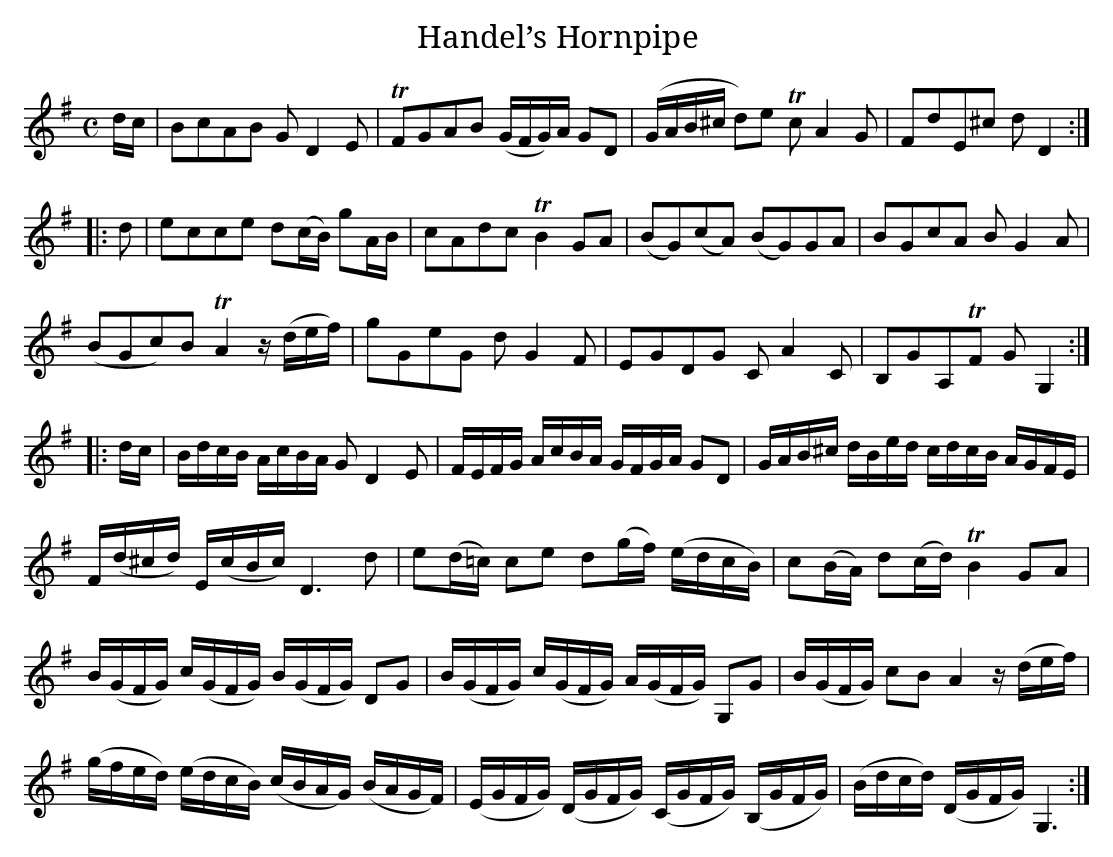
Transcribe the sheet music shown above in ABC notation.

X:1
T:Handel’s Hornpipe
M:C
L:1/8
K:G
d/c/|BcAB G D2E|TFGAB (G/F/G/)A/ GD|(G/A/B/^c/ d)e Tc A2G|FdE^c dD2:|
|:d|ecce d(c/B/) gA/B/|cAdc TB2 GA|(BG)(cA) (BG)GA|BGcA BG2A|
(BGc)B TA2 z/(d/e/f/)|gGeG dG2F|EGDG CA2C|B,GA,TF GG,2:|
|:d/c/|B/d/c/B/ A/c/B/A/ G D2E|F/E/F/G/ A/c/B/A/ G/F/G/A/ GD|G/A/B/^c/ d/B/e/d/ c/d/c/B/ A/G/F/E/|
F/(d/^c/d/) E/(c/B/c/) D3d|e(d/=c/) ce d(g/f/) (e/d/c/B/)|c(B/A/) d(c/d/) TB2 GA|
B/(G/F/G/) c/(G/F/G/) B/(G/F/G/) DG|B/(G/F/G/) c/(G/F/G/) A/(G/F/G/) G,G|B/(G/F/G/) cB A2 z/(d/e/f/)|
(g/f/e/d/) (e/d/c/B/) (c/B/A/G/) (B/A/G/F/)|(E/G/F/G/) (D/G/F/G/) (C/G/F/G/) (B,/G/F/G/)|(B/d/c/d/) (D/G/F/G/) G,3:|]
